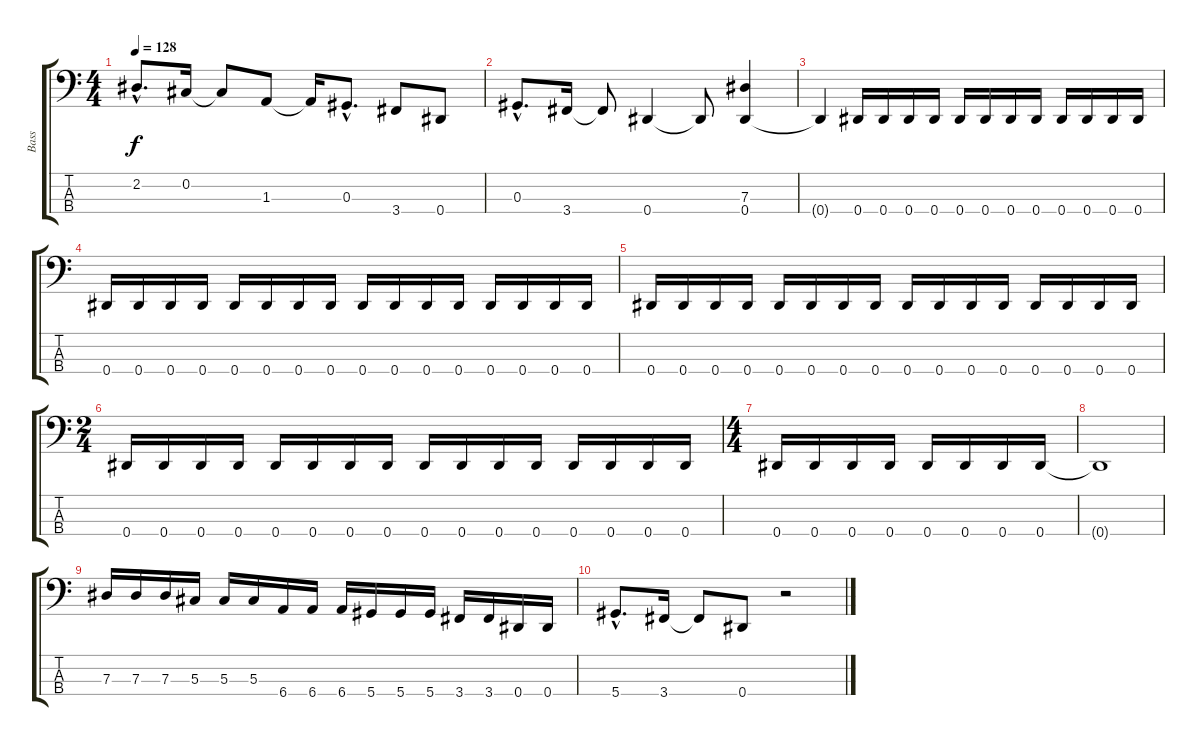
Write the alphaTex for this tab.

\track ("Bass" "Bass") {instrument electricbasspick}
\staff {score tabs}
\tuning (Gb2 Db2 Ab1 Eb1) {hide}
\ts (4 4)
\tempo 128
\clef f4
\ks c
2.2{hac}.8{d dy f} 0.2.16 0.2{t}.8 1.3.8 1.3{t}.16 0.3{hac}.8{d} 3.4.8 0.4.8 |
0.3{hac}.8{d} 3.4.16 3.4{t}.8 0.4.4 0.4{t}.8 (7.3 0.4).4 |
0.4{t}.4 0.4.16 0.4.16 0.4.16 0.4.16 0.4.16 0.4.16 0.4.16 0.4.16 0.4.16 0.4.16 0.4.16 0.4.16 |
0.4.16 0.4.16 0.4.16 0.4.16 0.4.16 0.4.16 0.4.16 0.4.16 0.4.16 0.4.16 0.4.16 0.4.16 0.4.16 0.4.16 0.4.16 0.4.16 |
0.4.16 0.4.16 0.4.16 0.4.16 0.4.16 0.4.16 0.4.16 0.4.16 0.4.16 0.4.16 0.4.16 0.4.16 0.4.16 0.4.16 0.4.16 0.4.16 |
\ts (2 4)
0.4.16 0.4.16 0.4.16 0.4.16 0.4.16 0.4.16 0.4.16 0.4.16 0.4.16 0.4.16 0.4.16 0.4.16 0.4.16 0.4.16 0.4.16 0.4.16 |
\ts (4 4)
0.4.16 0.4.16 0.4.16 0.4.16 0.4.16 0.4.16 0.4.16 0.4.16 |
0.4{t}.1 |
7.3.16 7.3.16 7.3.16 5.3.16 5.3.16 5.3.16 6.4.16 6.4.16 6.4.16 5.4.16 5.4.16 5.4.16 3.4.16 3.4.16 0.4.16 0.4.16 |
5.4{hac}.8{d} 3.4.16 3.4{t}.8 0.4.8 r.2
